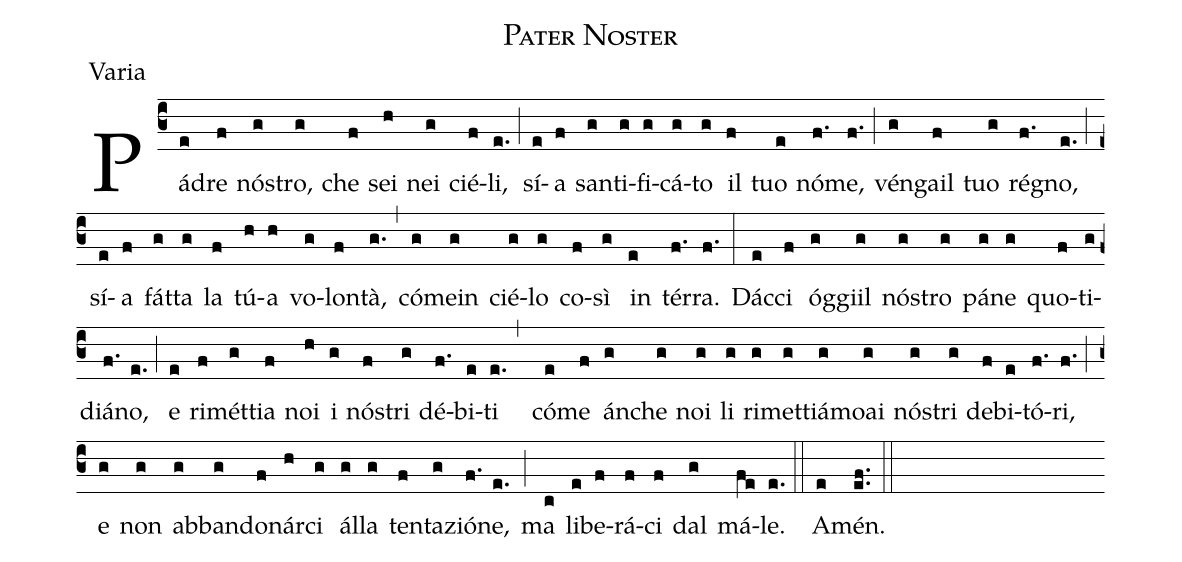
name:Pater Noster;
office-part:Varia;
%%
(c3)Pá(e)dre(f) nós(g)tro,(g) che(f) sei(h) nei(g) cié(f)li,(e.) (;)
sí(e)a(f) san(g)ti(g)fi(g)cá(g)to(g) il(f) tuo(e) nó(f.)me,(f.) (;)
vén(g)gail(f) tuo(g) ré(f.)gno,(e.) (;)
sí(e)a(f) fát(g)ta(g) la(f) tú(h)a(h) vo(g)lon(f)tà,(g.) (,) có(g)mein(g) cié(g)lo(g) co(f)sì(g) in(e) tér(f.)ra.(f.) (:)
Dác(e)ci(f) óg(g)giil(g) nós(g)tro(g) pá(g)ne(g) quo(f)ti(g)diá(f.)no,(e.) (;)
e(e) ri(f)mét(g)tia(f) noi(h) i(g) nós(f)tri(g) dé(f.)bi(e)ti(e.,)
có(e)me(f) án(g)che(g) noi(g) li(g) ri(g)met(g)tiá(g)moai(g) nós(g)tri(g) de(f)bi(e)tó(f.)ri,(f.) (;)
e(g) non(g) ab(g)ban(g)do(f)nár(h)ci(g) ál(g)la(g) ten(f)ta(g)zió(f.)ne,(e.) (;)
ma(c) li(e)be(f)rá(f)ci(f) dal(g) má(fe)le.(e.) (::) A(e)mén.(e.f.) (::)
